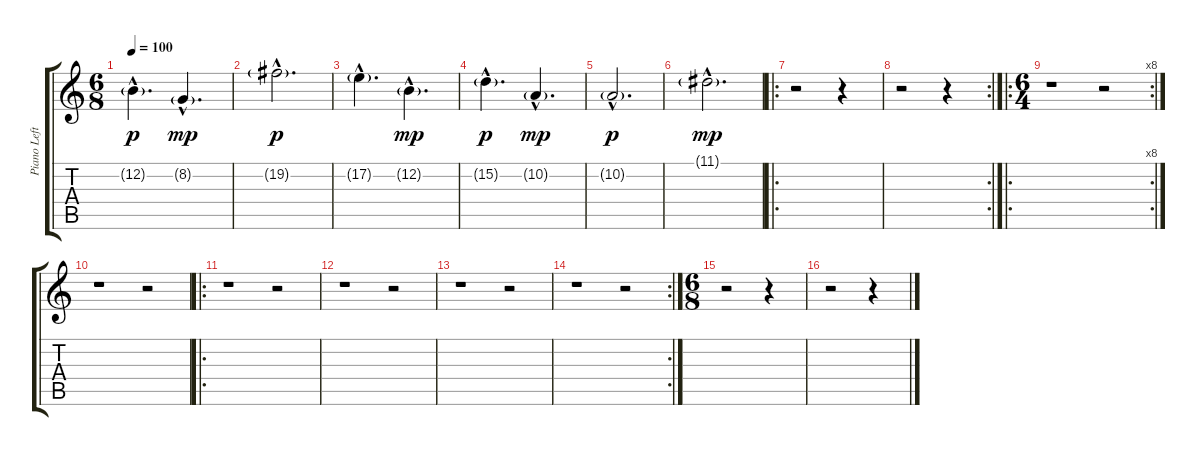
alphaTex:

\track ("Piano Left/Dub" "Piano Left") {instrument acousticgrandpiano}
\staff {score tabs}
\tuning (E4 B3 G3 D3 A2 E2) {hide}
\ts (6 8)
\tempo 100
\clef g2
\ks c
12.2{g hac}.4{d dy p} 8.2{g hac}.4{d dy mp} |
19.2{g hac}.2{d dy p} |
17.2{g hac}.4{d} 12.2{g hac}.4{d dy mp} |
15.2{g hac}.4{d dy p} 10.2{g hac}.4{d dy mp} |
10.2{g hac}.2{d dy p} |
11.1{g hac}.2{d dy mp} |
\ro
r.2 r.4 |
\rc 2
r.2 r.4 |
\ro
\rc 8
\ts (6 4)
r.1 r.2 |
r.1 r.2 |
\ro
r.1 r.2 |
r.1 r.2 |
r.1 r.2 |
\rc 2
r.1 r.2 |
\ts (6 8)
r.2 r.4 |
r.2 r.4
